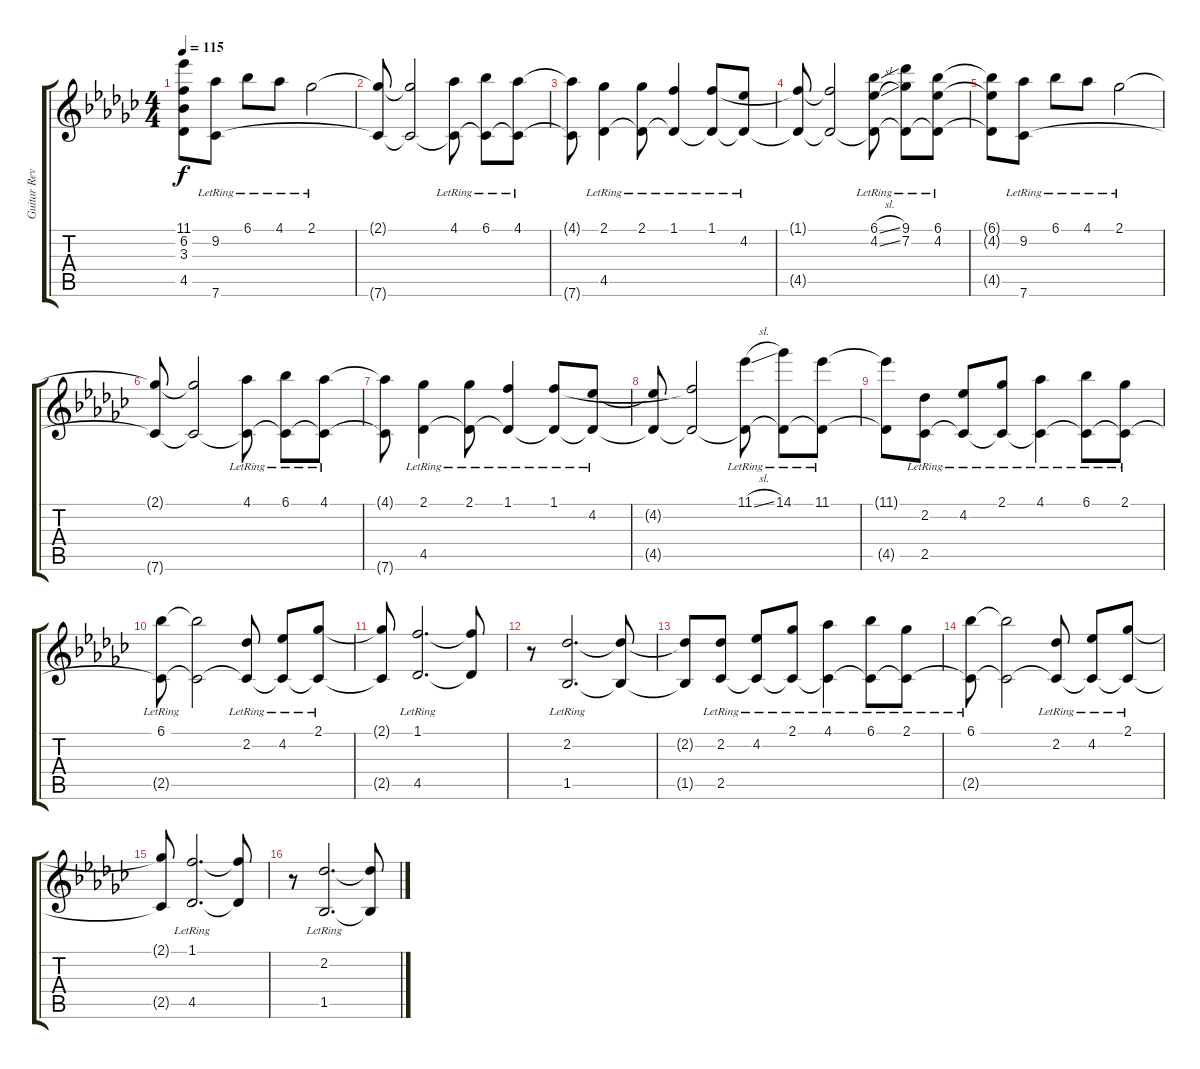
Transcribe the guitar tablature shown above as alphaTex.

\track ("Guitar Reverb" "Guitar Rev") {instrument electricguitarjazz}
\staff {score tabs}
\tuning (E4 B3 G3 D3 A2 E2) {hide}
\ts (4 4)
\tempo 115
\clef g2
\ks gb
(11.1{t} 6.2{t} 3.3{t} 4.5{t}).8{dy f} (9.2{lr} 7.6{lr}).8 6.1{lr}.8 4.1{lr}.8 2.1{lr}.2 |
(2.1{t} 7.6{t}).8 (2.1{t} 7.6{t}).2 (4.1{lr} 7.6{t}).8 (6.1{lr} 7.6{t}).8 (4.1{lr} 7.6{t}).8 |
(4.1{t} 7.6{t}).8 (2.1{lr} 4.5{lr}).4 (2.1{lr} 4.5{t}).8 (1.1{lr} 4.5{t}).4 (1.1{lr} 4.5{t}).8 (4.2{lr} 4.5{t}).8 |
(1.1{t} 4.5{t}).8 (1.1{t} 4.5{t}).2 (6.1{sl lr} 4.2{sl lr} 4.5{t}).8 (9.1{lr} 7.2{lr} 4.5{t}).8 (6.1{lr} 4.2{lr} 4.5{t}).8 |
(6.1{t} 4.2{t} 4.5{t}).8 (9.2{lr} 7.6{lr}).8 6.1{lr}.8 4.1{lr}.8 2.1{lr}.2 |
(2.1{t} 7.6{t}).8 (2.1{t} 7.6{t}).2 (4.1{lr} 7.6{t}).8 (6.1{lr} 7.6{t}).8 (4.1{lr} 7.6{t}).8 |
(4.1{t} 7.6{t}).8 (2.1{lr} 4.5{lr}).4 (2.1{lr} 4.5{t}).8 (1.1{lr} 4.5{t}).4 (1.1{lr} 4.5{t}).8 (4.2{lr} 4.5{t}).8 |
(4.2{t} 4.5{t}).8 (1.1{t} 4.5{t}).2 (11.1{sl lr} 4.5{t}).8 (14.1{lr} 4.5{t}).8 (11.1{lr} 4.5{t}).8 |
(11.1{t} 4.5{t}).8 (2.2{lr} 2.5{lr}).8 (4.2{lr} 2.5{t}).8 (2.1{lr} 2.5{t}).8 (4.1{lr} 2.5{t}).4 (6.1{lr} 2.5{t}).8 (2.1{lr} 2.5{t}).8 |
(6.1{lr} 2.5{t}).8 (6.1{t} 2.5{t}).2 (2.2{lr} 2.5{t}).8 (4.2{lr} 2.5{t}).8 (2.1{lr} 2.5{t}).8 |
(2.1{t} 2.5{t}).8 (1.1{lr} 4.5{lr}).2{d} (1.1{t} 4.5{t}).8 |
r.8 (2.2{lr} 1.5{lr}).2{d} (2.2{t} 1.5{t}).8 |
(2.2{t} 1.5{t}).8 (2.2{lr} 2.5{lr}).8 (4.2{lr} 2.5{t}).8 (2.1{lr} 2.5{t}).8 (4.1{lr} 2.5{t}).4 (6.1{lr} 2.5{t}).8 (2.1{lr} 2.5{t}).8 |
(6.1{lr} 2.5{t}).8 (6.1{t} 2.5{t}).2 (2.2{lr} 2.5{t}).8 (4.2{lr} 2.5{t}).8 (2.1{lr} 2.5{t}).8 |
(2.1{t} 2.5{t}).8 (1.1{lr} 4.5{lr}).2{d} (1.1{t} 4.5{t}).8 |
r.8 (2.2{lr} 1.5{lr}).2{d} (2.2{t} 1.5{t}).8
